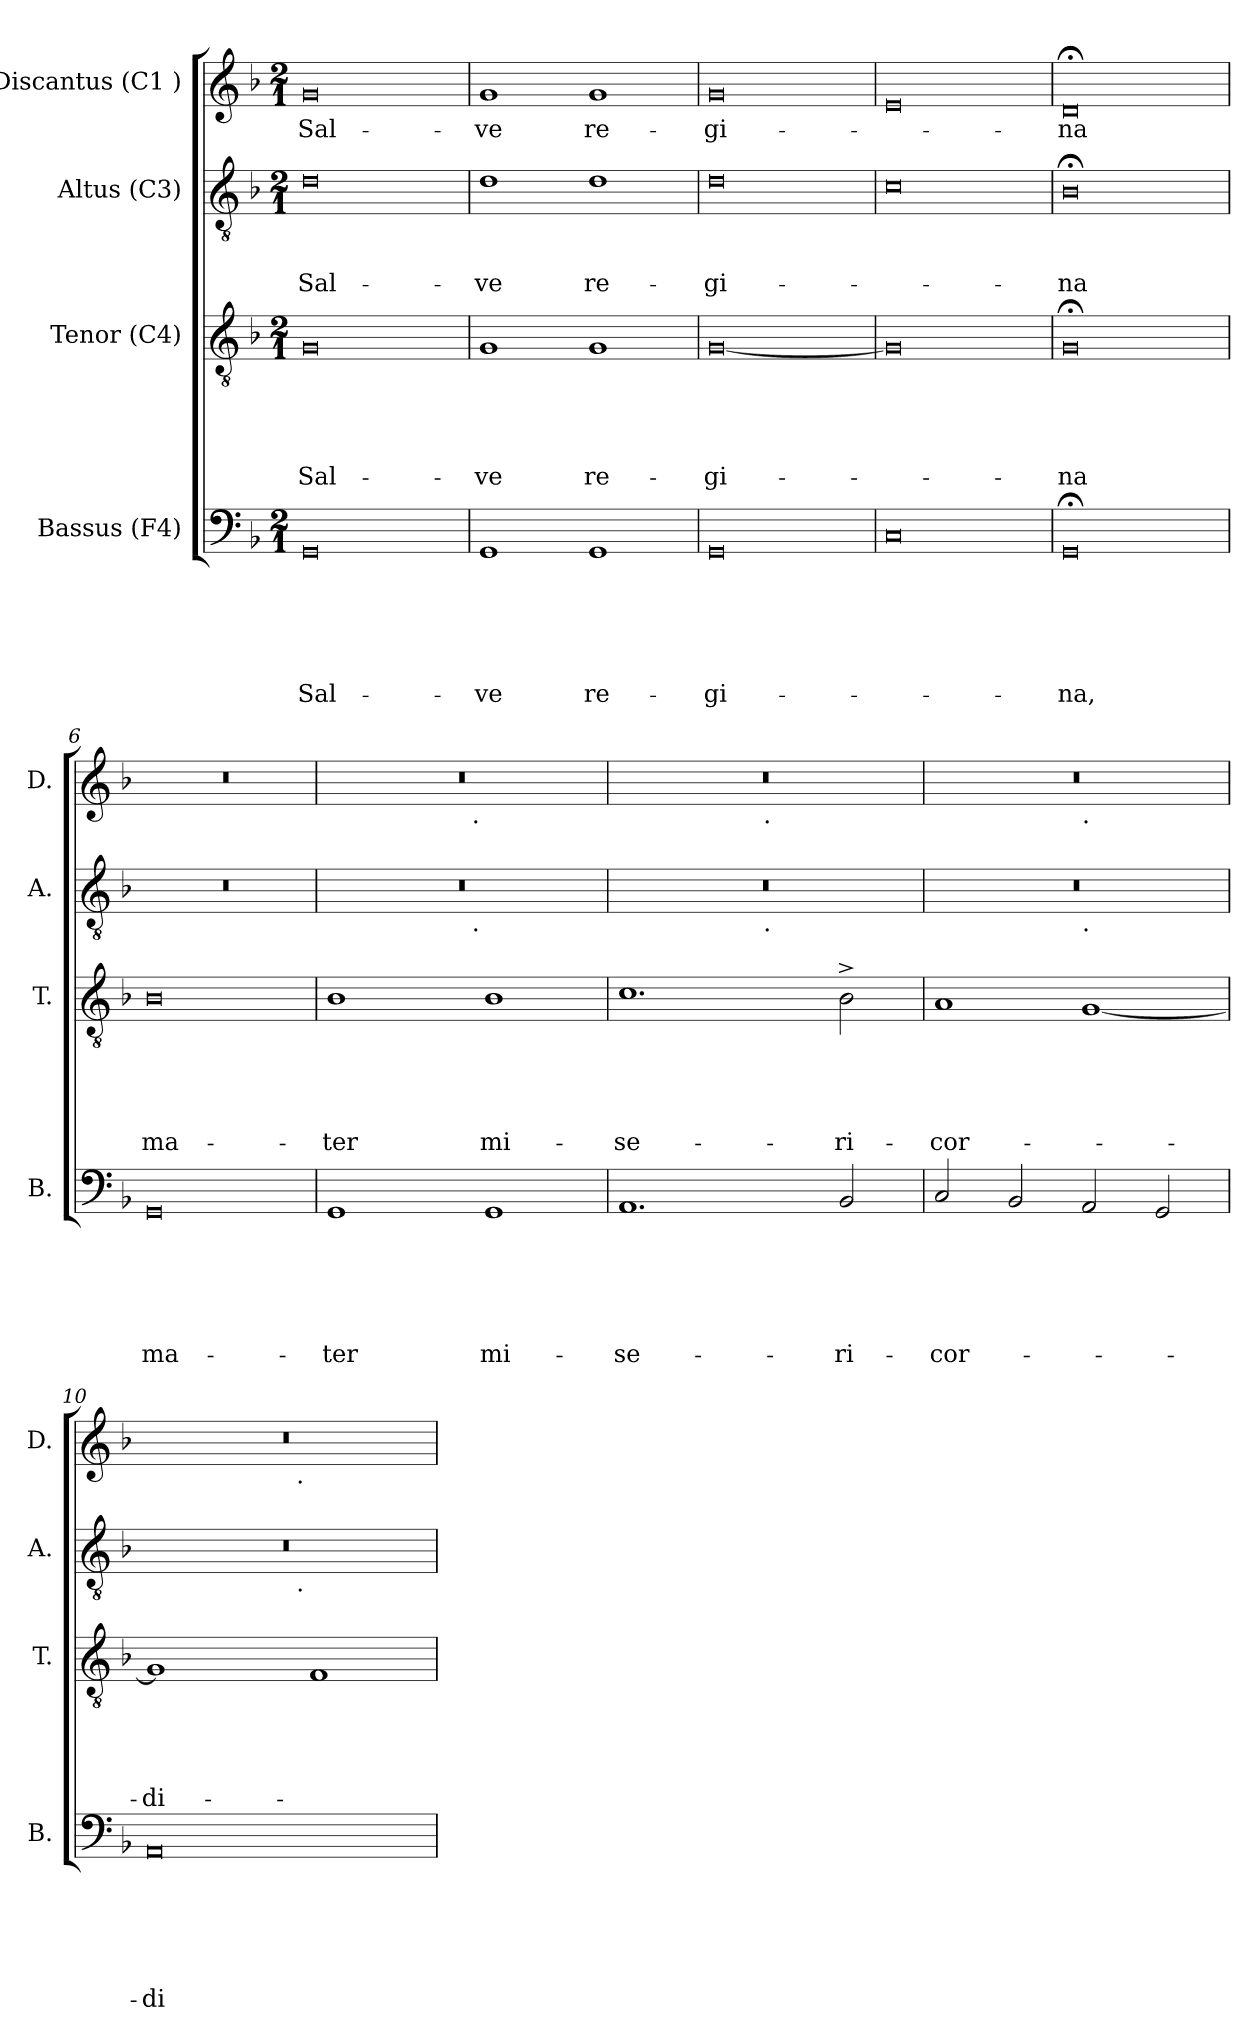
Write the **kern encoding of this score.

**kern	**text	**text	**text	**text	**text	**text	**kern	**text	**text	**text	**text	**text	**kern	**text	**text	**text	**kern	**text
*part4	*part4	*part4	*part4	*part4	*part4	*part4	*part3	*part3	*part3	*part3	*part3	*part3	*part2	*part2	*part2	*part2	*part1	*part1
*staff4	*staff4	*staff4	*staff4	*staff4	*staff4	*staff4	*staff3	*staff3	*staff3	*staff3	*staff3	*staff3	*staff2	*staff2	*staff2	*staff2	*staff1	*staff1
*I"Bassus (F4)	*	*	*	*	*	*	*I"Tenor (C4)	*	*	*	*	*	*I"Altus (C3)	*	*	*	*I"Discantus (C1 )	*
*I'B.	*	*	*	*	*	*	*I'T.	*	*	*	*	*	*I'A.	*	*	*	*I'D.	*
*clefF4	*	*	*	*	*	*	*clefGv2	*	*	*	*	*	*clefGv2	*	*	*	*clefG2	*
*k[b-]	*	*	*	*	*	*	*k[b-]	*	*	*	*	*	*k[b-]	*	*	*	*k[b-]	*
*F:	*	*	*	*	*	*	*F:	*	*	*	*	*	*F:	*	*	*	*F:	*
*M2/1	*	*	*	*	*	*	*M2/1	*	*	*	*	*	*M2/1	*	*	*	*M2/1	*
=1	=1	=1	=1	=1	=1	=1	=1	=1	=1	=1	=1	=1	=1	=1	=1	=1	=1	=1
!	!	!	!	!	!	!LO:LY:b:rj	!	!	!	!	!	!LO:LY:b:rj	!	!	!	!LO:LY:b:rj	!	!LO:LY:b:rj
0GG	.	.	.	.	.	Sal-	0G	.	.	.	.	Sal-	0d	.	.	Sal-	0g	Sal-
=2	=2	=2	=2	=2	=2	=2	=2	=2	=2	=2	=2	=2	=2	=2	=2	=2	=2	=2
!	!	!	!	!	!	!LO:LY:b	!	!	!	!	!	!LO:LY:b	!	!	!	!LO:LY:b	!	!LO:LY:b
1GG	.	.	.	.	.	-ve	1G	.	.	.	.	-ve	1d	.	.	-ve	1g	-ve
!	!	!	!	!	!	!LO:LY:b	!	!	!	!	!	!LO:LY:b	!	!	!	!LO:LY:b	!	!LO:LY:b
1GG	.	.	.	.	.	re-	1G	.	.	.	.	re-	1d	.	.	re-	1g	re-
=3	=3	=3	=3	=3	=3	=3	=3	=3	=3	=3	=3	=3	=3	=3	=3	=3	=3	=3
!	!	!	!	!	!	!LO:LY:b:rj	!	!	!	!	!	!LO:LY:b:rj	!	!	!	!LO:LY:b:rj	!	!LO:LY:b:rj
0GG	.	.	.	.	.	-gi-	[<0G	.	.	.	.	-gi-	0d	.	.	-gi-	0g	-gi-
=4	=4	=4	=4	=4	=4	=4	=4	=4	=4	=4	=4	=4	=4	=4	=4	=4	=4	=4
0C	.	.	.	.	.	.	0G]	.	.	.	.	.	0c	.	.	.	0e	.
=5	=5	=5	=5	=5	=5	=5	=5	=5	=5	=5	=5	=5	=5	=5	=5	=5	=5	=5
!	!	!	!	!	!	!LO:LY:b	!	!	!	!	!	!LO:LY:b:rj	!	!	!	!LO:LY:b:rj	!	!LO:LY:b:rj
0GG;	.	.	.	.	.	-na,	0G;	.	.	.	.	-na	0B-;<	.	.	-na	0d;	-na
=6	=6	=6	=6	=6	=6	=6	=6	=6	=6	=6	=6	=6	=6	=6	=6	=6	=6	=6
!	!	!	!	!	!	!LO:LY:b:rj	!	!	!	!	!	!LO:LY:b:rj	!	!	!	!	!	!
0GG	.	.	.	.	.	ma-	0B-	.	.	.	.	ma-	0r	.	.	.	0r	.
=7	=7	=7	=7	=7	=7	=7	=7	=7	=7	=7	=7	=7	=7	=7	=7	=7	=7	=7
!	!	!	!	!	!	!LO:LY:b	!	!	!	!	!	!LO:LY:b	!	!	!	!	!	!
*	*	*	*	*	*	*	*	*	*	*	*	*	*^	*	*	*	*^	*
1GG	.	.	.	.	.	-ter	1B-	.	.	.	.	-ter	0r	2ryy	.	.	.	0r	2ryy	.
.	.	.	.	.	.	.	.	.	.	.	.	.	.	4...ryy	.	.	.	.	4...ryy	.
!	!	!	!	!	!	!	!	!	!	!	!	!	!	!	!	!	!	!	!LO:TX:b:t=.	!
!	!	!	!	!	!	!	!	!	!	!	!	!	!	!LO:TX:b:t=.	!	!	!	!	!	!
.	.	.	.	.	.	.	.	.	.	.	.	.	.	1ryy	.	.	.	.	1ryy	.
!	!	!	!	!	!	!LO:LY:b	!	!	!	!	!	!LO:LY:b	!	!	!	!	!	!	!	!
1GG	.	.	.	.	.	mi-	1B-	.	.	.	.	mi-	.	.	.	.	.	.	.	.
.	.	.	.	.	.	.	.	.	.	.	.	.	.	32ryy	.	.	.	.	32ryy	.
=8	=8	=8	=8	=8	=8	=8	=8	=8	=8	=8	=8	=8	=8	=8	=8	=8	=8	=8	=8	=8
!	!	!	!	!	!	!LO:LY:b	!	!	!	!	!	!LO:LY:b	!	!	!	!	!	!	!	!
1.AA	.	.	.	.	.	-se-	1.c	.	.	.	.	-se-	0r	2ryy	.	.	.	0r	2ryy	.
.	.	.	.	.	.	.	.	.	.	.	.	.	.	4...ryy	.	.	.	.	4...ryy	.
!	!	!	!	!	!	!	!	!	!	!	!	!	!	!	!	!	!	!	!LO:TX:b:t=.	!
!	!	!	!	!	!	!	!	!	!	!	!	!	!	!LO:TX:b:t=.	!	!	!	!	!	!
.	.	.	.	.	.	.	.	.	.	.	.	.	.	1ryy	.	.	.	.	1ryy	.
!	!	!	!	!	!	!LO:LY:b	!	!	!	!	!	!LO:LY:b	!	!	!	!	!	!	!	!
2BB-/	.	.	.	.	.	-ri-	2B-^>\	.	.	.	.	-ri-	.	.	.	.	.	.	.	.
.	.	.	.	.	.	.	.	.	.	.	.	.	.	32ryy	.	.	.	.	32ryy	.
!!LO:LB:g=z	!!
=9	=9	=9	=9	=9	=9	=9	=9	=9	=9	=9	=9	=9	=9	=9	=9	=9	=9	=9	=9	=9
!	!	!	!	!	!	!LO:LY:b	!	!	!	!	!	!LO:LY:b	!	!	!	!	!	!	!	!
2C/	.	.	.	.	.	-cor-	1A	.	.	.	.	-cor-	0r	1ryy	.	.	.	0r	1ryy	.
2BB-/	.	.	.	.	.	.	.	.	.	.	.	.	.	.	.	.	.	.	.	.
!	!	!	!	!	!	!	!	!	!	!	!	!	!	!	!	!	!	!	!LO:TX:b:t=.	!
!	!	!	!	!	!	!	!	!	!	!	!	!	!	!LO:TX:b:t=.	!	!	!	!	!	!
2AA/	.	.	.	.	.	.	[<1G	.	.	.	.	.	.	1ryy	.	.	.	.	1ryy	.
2GG/	.	.	.	.	.	.	.	.	.	.	.	.	.	.	.	.	.	.	.	.
=10	=10	=10	=10	=10	=10	=10	=10	=10	=10	=10	=10	=10	=10	=10	=10	=10	=10	=10	=10	=10
!	!	!	!	!	!	!LO:LY:b:rj	!	!	!	!	!	!LO:LY:b	!	!	!	!	!	!	!	!
0AA	.	.	.	.	.	-di-	1G]	.	.	.	.	-di-	0r	2ryy	.	.	.	0r	2ryy	.
.	.	.	.	.	.	.	.	.	.	.	.	.	.	4...ryy	.	.	.	.	4...ryy	.
!	!	!	!	!	!	!	!	!	!	!	!	!	!	!	!	!	!	!	!LO:TX:b:t=.	!
!	!	!	!	!	!	!	!	!	!	!	!	!	!	!LO:TX:b:t=.	!	!	!	!	!	!
.	.	.	.	.	.	.	.	.	.	.	.	.	.	1ryy	.	.	.	.	1ryy	.
.	.	.	.	.	.	.	1F	.	.	.	.	.	.	.	.	.	.	.	.	.
.	.	.	.	.	.	.	.	.	.	.	.	.	.	32ryy	.	.	.	.	32ryy	.
*	*	*	*	*	*	*	*	*	*	*	*	*	*v	*v	*	*	*	*	*	*
*	*	*	*	*	*	*	*	*	*	*	*	*	*	*	*	*	*v	*v	*
=	=	=	=	=	=	=	=	=	=	=	=	=	=	=	=	=	=	=
*-	*-	*-	*-	*-	*-	*-	*-	*-	*-	*-	*-	*-	*-	*-	*-	*-	*-	*-
